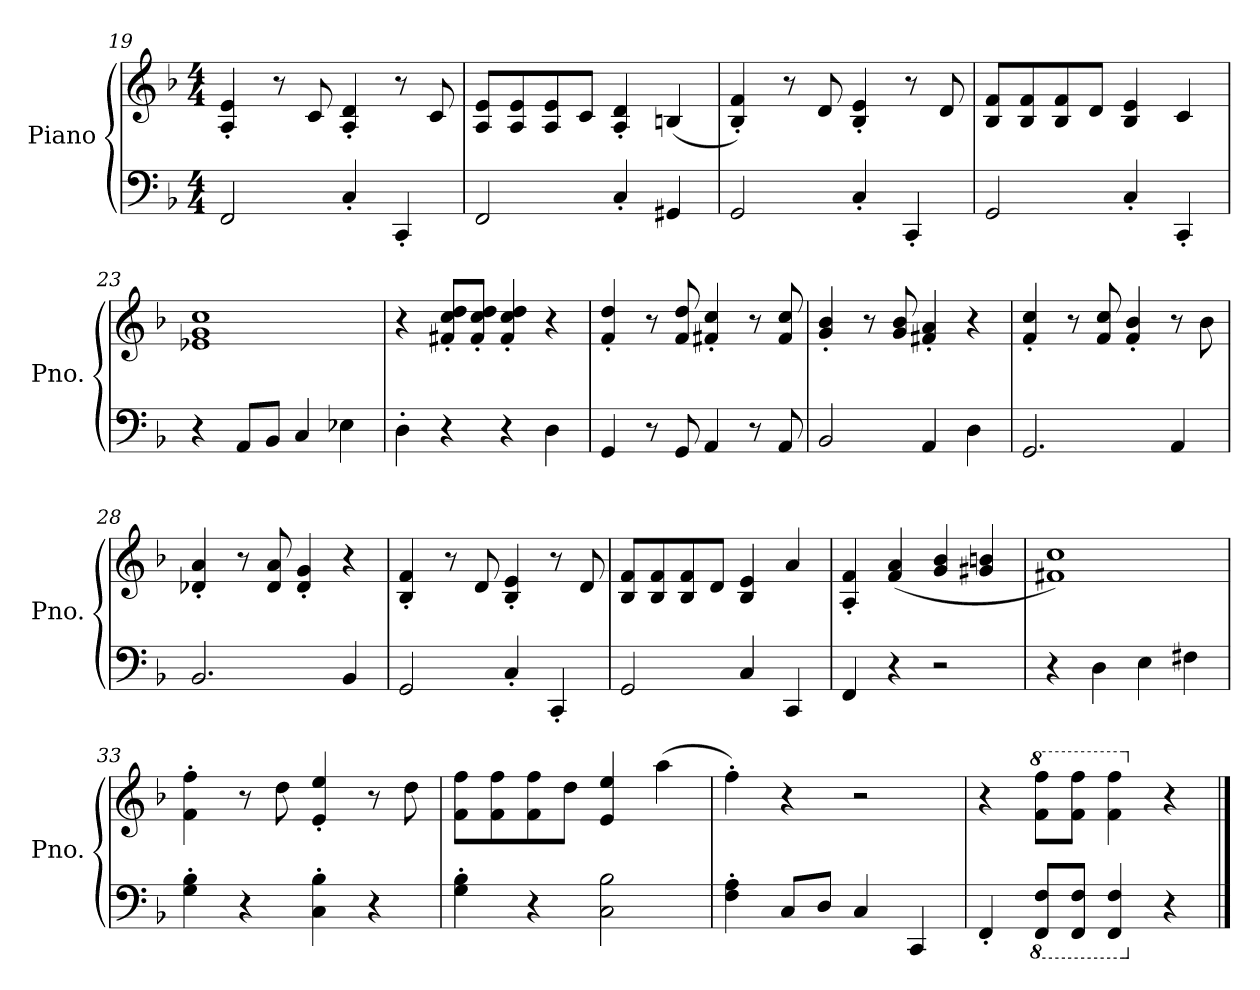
**kern	**kern
*part1	*part1
*staff2	*staff1
*I"Piano	*
*I'Pno.	*
!!LO:LB:g=z
*clefF4	*clefG2
*k[b-]	*k[b-]
*M4/4	*M4/4
=19	=19
2FF/	4A/' 4e/'
.	8r
.	8c/
4C'/	4A/' 4d/'
4CC'/	8r
.	8c/
=20	=20
2FF/	8A/ 8e/L
.	8A/ 8e/
.	8A/ 8e/
.	8c/J
4C'/	4A/' 4d/'
4GG#X/	(<4Bn/
=21	=21
2GG/	4B-/' 4f/')
.	8r
.	8d/
4C'/	4B-/' 4e/'
4CC'/	8r
.	8d/
!!LO:LB:g=z
=22	=22
2GG/	8B-/ 8f/L
.	8B-/ 8f/
.	8B-/ 8f/
.	8d/J
4C'/	4B-/ 4e/
4CC'/	4c/
=23	=23
4r	1e-X 1g 1cc
8AA/L	.
8BB-/J	.
4C/	.
4E-X\	.
=24	=24
4D'\	4r
4r	8f#X/' 8cc/' 8dd/'L
.	8f#/' 8cc/' 8dd/'J
4r	4f#/' 4cc/' 4dd/'
4D\	4r
!!LO:PB:g=z
=25	=25
4GG/	4f/' 4dd/'
8r	8r
8GG/	8f/ 8dd/
4AA/	4f#X/' 4cc/'
8r	8r
8AA/	8f#/ 8cc/
=26	=26
2BB-/	4g/' 4b-/'
.	8r
.	8g/ 8b-/
4AA/	4f#X/' 4a/'
4D\	4r
=27	=27
2.GG/	4f/' 4cc/'
.	8r
.	8f/ 8cc/
.	4f/' 4b-/'
4AA/	8r
.	8b-\
!!LO:LB:g=z
=28	=28
2.BB-/	4d-X/' 4a/'
.	8r
.	8d-/ 8a/
.	4d-/' 4g/'
4BB-/	4r
=29	=29
2GG/	4B-/' 4f/'
.	8r
.	8d/
4C'/	4B-/' 4e/'
4CC'/	8r
.	8d/
=30	=30
2GG/	8B-/ 8f/L
.	8B-/ 8f/
.	8B-/ 8f/
.	8d/J
4C/	4B-/ 4e/
4CC/	4a/
!!LO:LB:g=z
=31	=31
4FF/	4A/' 4f/'
4r	(<4f/ 4a/
2r	4g/ 4b-/
.	4g#X/ 4bn/
=32	=32
4r	1f#X 1cc)
4D\	.
4E\	.
4F#X\	.
=33	=33
4G\' 4B-\'	4f\' 4ff\'
4r	8r
.	8dd\
4C\' 4B-\'	4e/' 4ee/'
4r	8r
.	8dd\
!!LO:LB:g=z
=34	=34
4G\' 4B-\'	8f\ 8ff\L
.	8f\ 8ff\
4r	8f\ 8ff\
.	8dd\J
2C\ 2B-\	4e/ 4ee/
.	(>4aa\
=35	=35
4F\' 4A\'	4ff'\)
8C/L	4r
8D/J	.
4C/	2r
4CC/	.
=36	=36
4FF'/	4r
*8ba	*
*	*8va
8FFF/ 8FF/L	8ff\ 8fff\L
8FFF/ 8FF/J	8ff\ 8fff\J
4FFF/ 4FF/	4ff\ 4fff\
*X8ba	*
*	*X8va
4r	4r
==	==
*-	*-
